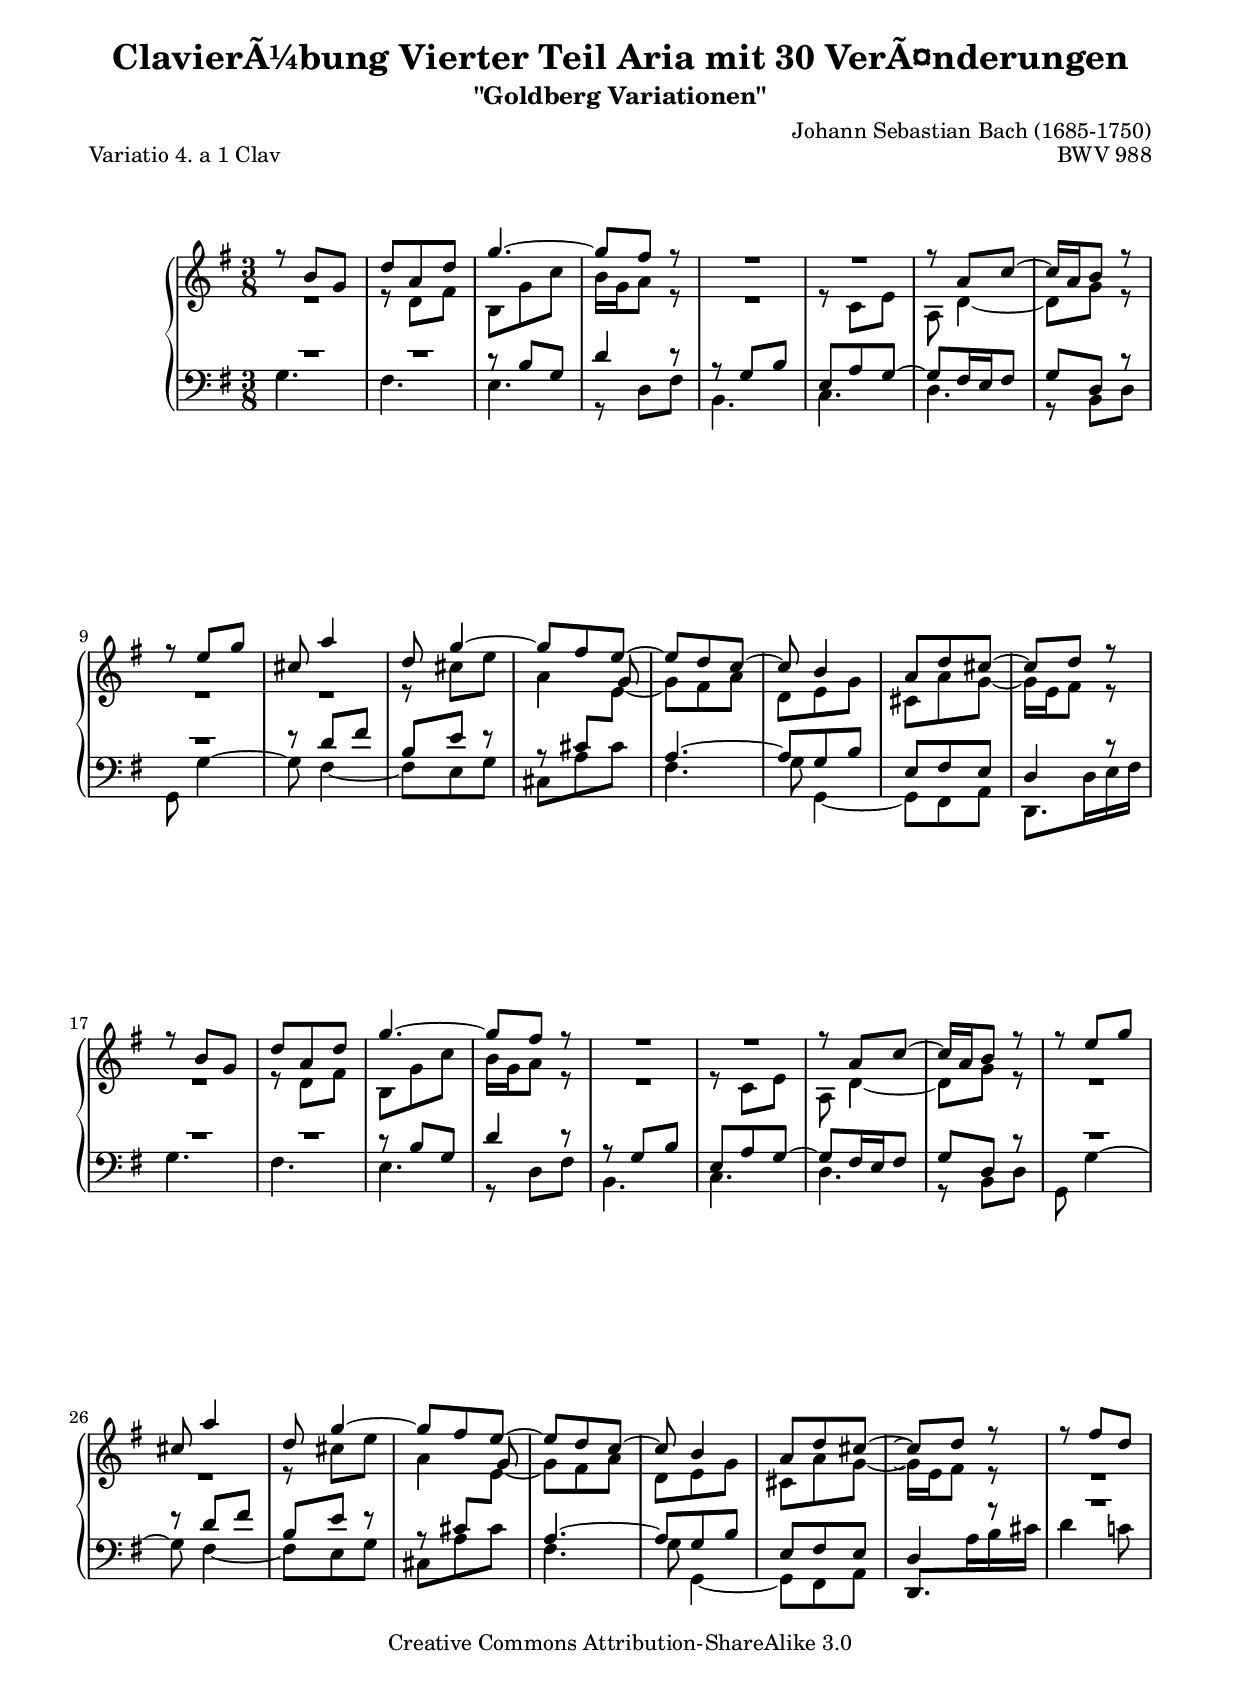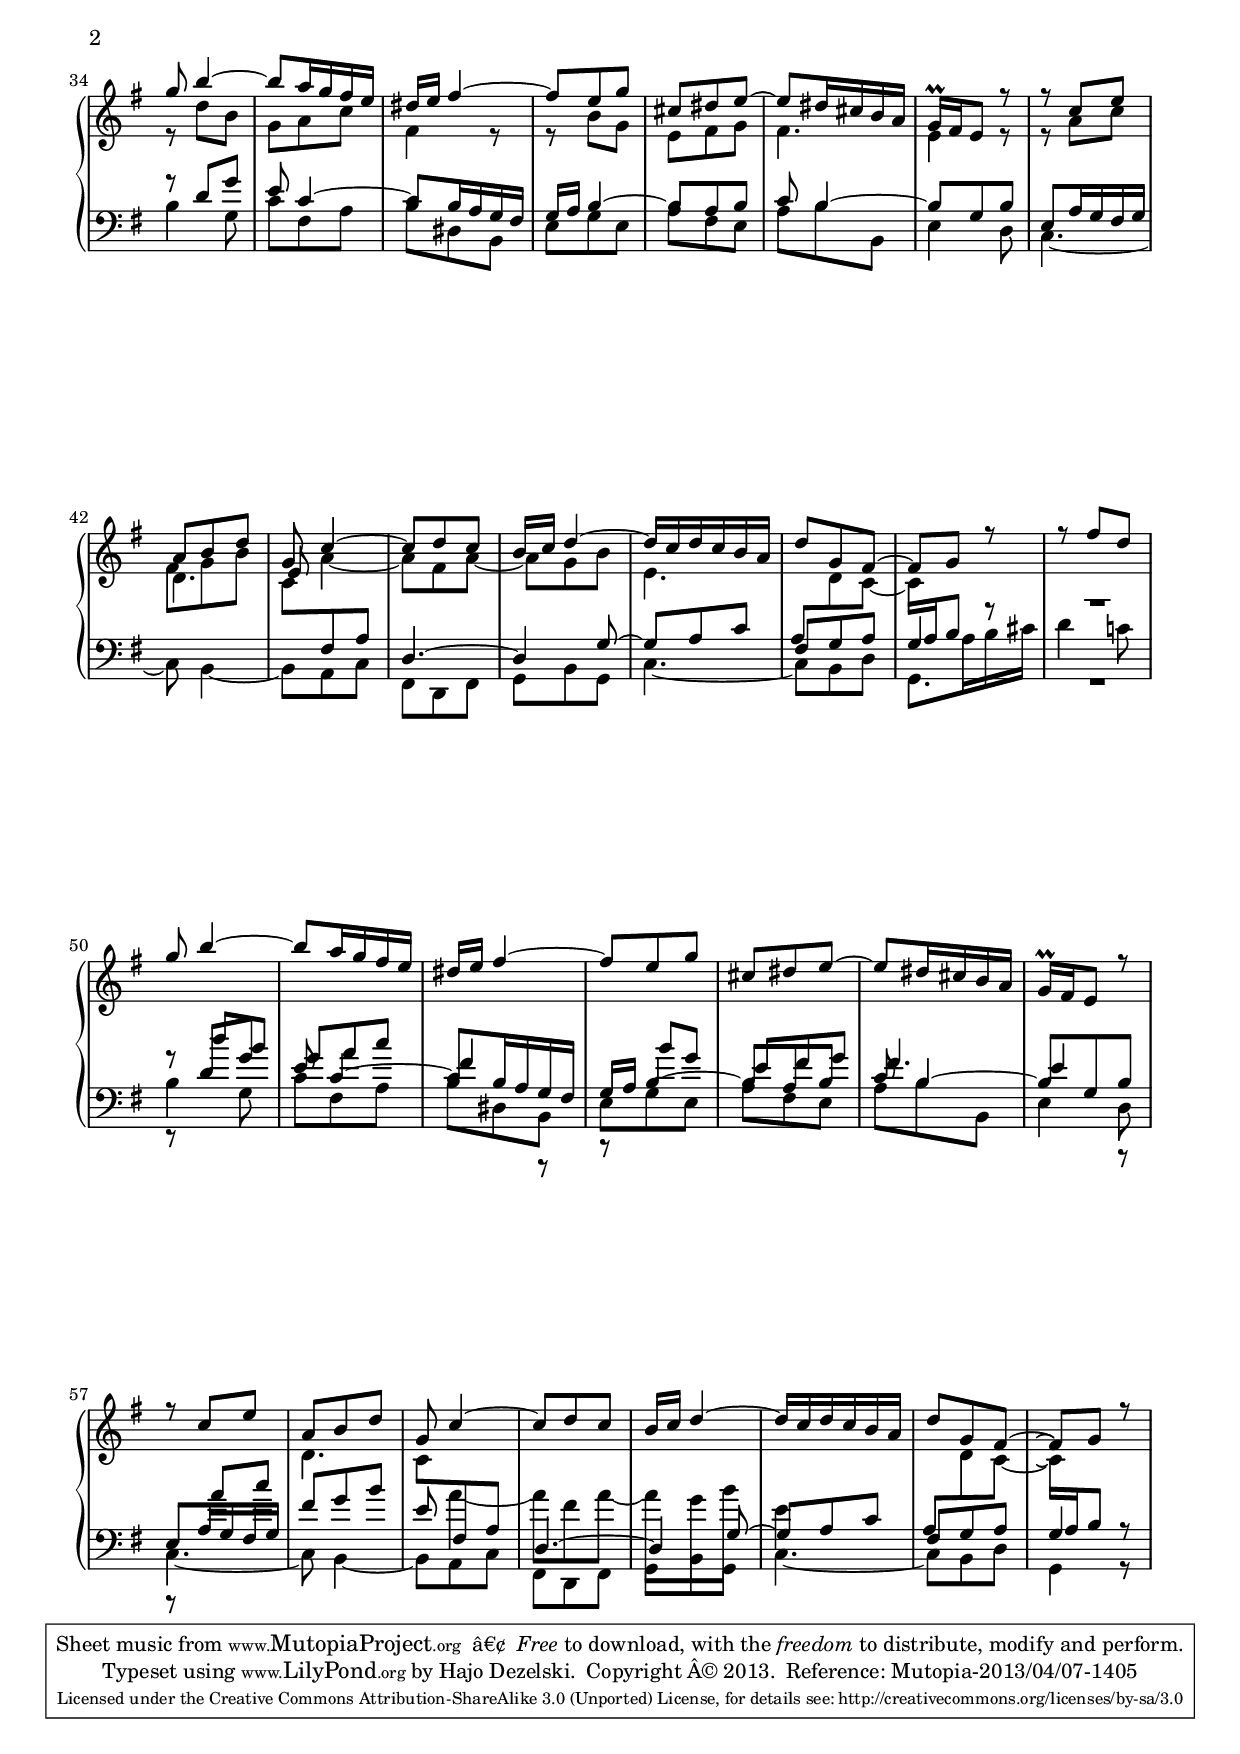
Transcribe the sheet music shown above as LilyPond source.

\version "2.16.1"

\paper {
    top-markup-spacing #'basic-distance = #6
    line-width = 18.0\cm
    ragged-bottom = ##f
    ragged-last-bottom = ##f
}

% #(set-default-paper-size "a4")

#(set-global-staff-size 19)

\header {
        title = "ClavierÃ¼bung Vierter Teil Aria mit 30 VerÃ¤nderungen"
        subtitle = "\"Goldberg Variationen\""
        piece = "Variatio 4. a 1 Clav"
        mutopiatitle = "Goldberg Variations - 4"
        composer = "Johann Sebastian Bach (1685-1750)"
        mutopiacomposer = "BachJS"
        opus = "BWV 988"
        date = "1741"
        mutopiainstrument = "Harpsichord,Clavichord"
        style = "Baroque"
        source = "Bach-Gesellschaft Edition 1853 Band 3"
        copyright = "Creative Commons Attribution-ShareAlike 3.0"
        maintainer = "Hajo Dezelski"
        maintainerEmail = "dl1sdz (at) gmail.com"
	
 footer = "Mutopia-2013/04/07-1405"
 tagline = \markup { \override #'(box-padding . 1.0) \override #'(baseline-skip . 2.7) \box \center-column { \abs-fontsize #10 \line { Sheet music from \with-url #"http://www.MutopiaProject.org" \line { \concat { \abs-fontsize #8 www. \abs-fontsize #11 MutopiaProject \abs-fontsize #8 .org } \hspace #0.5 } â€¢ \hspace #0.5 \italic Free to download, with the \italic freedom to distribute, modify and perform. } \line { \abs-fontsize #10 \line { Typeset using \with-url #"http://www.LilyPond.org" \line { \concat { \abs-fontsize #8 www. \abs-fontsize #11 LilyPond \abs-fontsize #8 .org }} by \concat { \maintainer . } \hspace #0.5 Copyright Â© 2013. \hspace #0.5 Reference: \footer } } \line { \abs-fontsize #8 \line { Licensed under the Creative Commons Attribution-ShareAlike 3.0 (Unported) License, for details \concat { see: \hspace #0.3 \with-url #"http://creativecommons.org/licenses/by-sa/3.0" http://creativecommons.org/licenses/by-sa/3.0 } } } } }
}

%------------------ MACROS
raiseMMRest = \once \override MultiMeasureRest #'staff-position = #6
raiseMMRestTwo = \once \override MultiMeasureRest #'staff-position = #10
staffUp = \change Staff = "upper"
staffDown = \change Staff = "lower"
shortenStem = \once \override Stem #'length-fraction = #(magstep -2)
lengthenStem = \once \override Stem #'length-fraction = #(magstep 1.5)
shiftNoteColLeft = \once \override NoteColumn #'force-hshift = #-0.3
shiftBeam = \once \override Beam #'positions = #'(5.2 . 5.3)
ignoreClashNote = \override NoteColumn #'ignore-collision = ##t
%------------------


sopranoOne =   \relative b' { \unfoldRepeats {
    \repeat volta 2 { %begin repeated section
    \stemUp
    r8 b8 [ g ] | % 1
    d'8 [ a d ] | % 2
    g4. ~ | % 3
    g8 [ fis ] r8 | % 4
    	R1*3/8 | % 5
	R1*3/8 | % 6
    r8 a,8 [ c8 ~ ] | % 7
    c16 [ a b8 ] r8 | % 8
    r8 e8 [ g ] | % 9
    cis,8 a'4 | % 10
    d,8 g4 ~ | % 11
    g8 [ fis e ~ ] | % 12
    e8 [ d c ] ~ | % 13
    c8 b4 | % 14
    a8 [ d cis  ~] | % 15
     } %end of repeated section
	
  \alternative {
	  { cis8 [d8 ] r8 | } %16
	  { cis8\repeatTie [d8 ] r8 | } %16
    } %end alternative
	
    \repeat volta 2 { %begin repeated section
    r8 fis8 [ d ] | % 17
    g8 b4 ~ | % 18
    b8  [ a16 g fis e ] | % 19
    dis16 [ e ] fis4 ~ | % 20
    fis8 [ e8 g8 ] | % 21
    cis,8 [ dis e ] ~ | % 22
    e8 [ dis16 cis b a ] | % 23
    g16 \prall [ fis e8 ] r8 | % 24
    r8 c'8 [ e ] | % 25
    a,8 [ b d ] | % 26
    \lengthenStem g,8 c4 ~ | % 27
    c8 [ d c ] | % 28
    b16 [ c ] d4 ~ | % 29
    d16 [ c d c b a ] | % 30
    d8 [ g, fis ~ ] | % 31
    } %end repeated section
	 \alternative {
		 {fis8  [ g8 ] r8 |} % 32
		 { fis8\repeatTie  [ g8 ] r8 |} % 32
    } %end alternative
                              }
                            }

sopranoTwo =   \relative d' { \unfoldRepeats {
  \repeat volta 2 { %begin repeated section
  \stemDown
    R1*3/8 | % 1
    r8 d8 [ fis ] | % 2
    b,8 [ g' c ] | % 3
    b16 [ g a8 ] r8 | % 4
	R1*3/8 | % 5
    r8 c,8 [ e ] | % 6
    a,8 d4 ~ | % 7
    d8 [ g8 ] r8 | % 8
	R1*3/8 | % 9
	R1*3/8 | % 10
    r8 cis8 [ e ] | % 11
    a,4 \stemUp \shiftOn \shortenStem g8 ~ \stemDown | % 12
    g8 [ fis a ] | % 13
    d,8 [ e g ] | % 14
    cis,8 [ a' g ] ~ | % 15
    } %end of repeated section
	 \alternative {
		 {g16 [ e fis8 ] r8 | } % 16
		 {g16\repeatTie [ e fis8 ] r8 | } % 16
    } %end alternative
  
    \repeat volta 2 { %begin repeated section
    R1*3/8 | % 17
    r8 d'8 [ b ] | % 18
    g8 [ a c ] | % 19
    fis,4 r8 | % 20
    r8 b8 [ g ] | % 21
    e8 [ fis g ] | % 22
    fis4. | % 23
    e4 r8 | % 24
    r8 a8 [ c ] | % 25
    fis,8 [ g b ] | % 26
    \stemUp \shortenStem e,8 \stemDown a4 ~ | % 27
    a8 [ fis a ~ ] | % 28
    a8 [ g b ] | % 29
    e,4. | % 30
    \staffDown \stemUp \shiftNoteColLeft \shiftBeam a,8 [ \staffUp \stemDown d  c ~ ] | % 31  
    } %end repeated section
	 \alternative {
		 {  c16 [ \staffDown \stemUp a b8 ] s8 | }% 32 
		 {  \staffUp \stemDown c16\repeatTie [ \staffDown \stemUp a b8 ] s8 | }% 32 
    } %end alternative
                              }
                              }

soprano = << \sopranoOne \\ \sopranoTwo>>

%%
%% Bass Clef
%% 

bassOne = \relative b { \unfoldRepeats {
	\repeat volta 2 { %begin repeated section
	\stemUp
    \raiseMMRest R1*3/8 | % 1
    \raiseMMRest R1*3/8 | % 2
    r8 b8 [ g ] | % 3
    d'4 r8 | % 4
    r8 g,8 [ b ] | % 5
    e,8 [ a g ~ ] | % 6
    g8 [ fis16 e fis8 ] | % 7
    g8 [ d ] r8 | % 8
    \raiseMMRest R1*3/8 | % 9 
    r8 d'8 [ fis ] | % 10
    b,8 [ e ] r8 | % 11
    r8 cis8 [ \staffUp \stemDown e8 ] | % 12
    \staffDown \stemUp a,4. ~ | % 13
    a8 [ g b ] | % 4
    e,8 [ fis e ] | % 15

    } %end of repeated section
	 \alternative {
		 {  d4 r8 |} % 16
		 {  d4 r8 |} % 16
			 
    } %end alternative
  
    \repeat volta 2 { %begin repeated section
    \raiseMMRestTwo R1*3/8 | % 17
    r8 d'8 [ g8 ] | % 18
    e8 c4 ~ | % 19
    c8  [ b16 a g fis ] | % 20
    g16 [ a ] b4 ~ | % 21
    b8 [ a b ] | % 22
    c8 b4 ~| % 23 
    b8  [ g b ] | % 24
    e,8 [ a16 g fis g ] | % 25
    \staffUp \stemDown d'4. | % 26
    c8 [ \staffDown \stemUp fis, a ] | % 27
    d,4. ~ | % 28
    d4  g8 ~| % 29
    g8 [ a c ] | % 30
    fis,8 [ g a ] | % 31
  
    } %end repeated section
	 \alternative {
		 { g4 r8 |} % 32
		 { g4 r8 |} % 32
    } %end alternative
                        }
}

bassTwo = \relative c' { \unfoldRepeats {
    \repeat volta 2 { %begin repeated section
	\stemDown
    g4. | % 1
    fis4. | % 2
    e4. | % 3
    r8 d8 [ fis ] | % 4
    b,4. | % 5
    c4. | % 6
    d4. | % 7
    r8 b8 [ d ] | % 8
    g,8 g'4 ^~ | % 9
    g8 fis4 ~ | % 10
    fis8 [ e g ] | % 11
    cis,8 [ a' cis ] | % 12
    fis,4. | % 13
    g8 g,4 ~ | % 14
    g8 [ fis8 a8 ] | % 15
    
    } %end of repeated section
	 \alternative {
		 { d,8. [ d'16 e fis ] | } % 16
		 { \ignoreClashNote \stemUp d,8. [ \stemDown a''16  b cis ] | } % 16
    } %end alternative
  
    \repeat volta 2 { %begin repeated section
    d4 c!8 | % 17 
    b4 g8 | % 18
    c8 [ fis, a ] | % 19
    b8 [ dis, b ] | % 20
    e8 [ g e ] | % 21
    a8 [ fis e ] | % 22
    a8 [ b b, ] | % 23
    e4 d8 | % 24
    c4. ~ | % 25
    c8  b4 ~ | % 26
    b8 [ a c ] | % 27 
    fis,8 [ d fis ] | % 28
    g8 [ b g ] | % 29
    c4. ~ | % 30
    c8  [ b d ] | % 31
    } %end repeated section
	 \alternative {
		 { g,8. a'16 b cis | } % 32
		 { g,4 r8 | } % 32
    } %end alternative
                         }
                         }

bass = << \bassOne \\ \bassTwo>>

%% Merge score - Piano staff

\score {
    \context PianoStaff <<
        \set PianoStaff.midiInstrument = "harpsichord"
        \new Staff = "upper" { \clef "treble" \key g \major \time 3/8 \soprano }
        \new Staff = "lower"  { \clef "bass" \key g \major \time 3/8 \bass }
    >>
    \layout{  }
    \midi { }

}